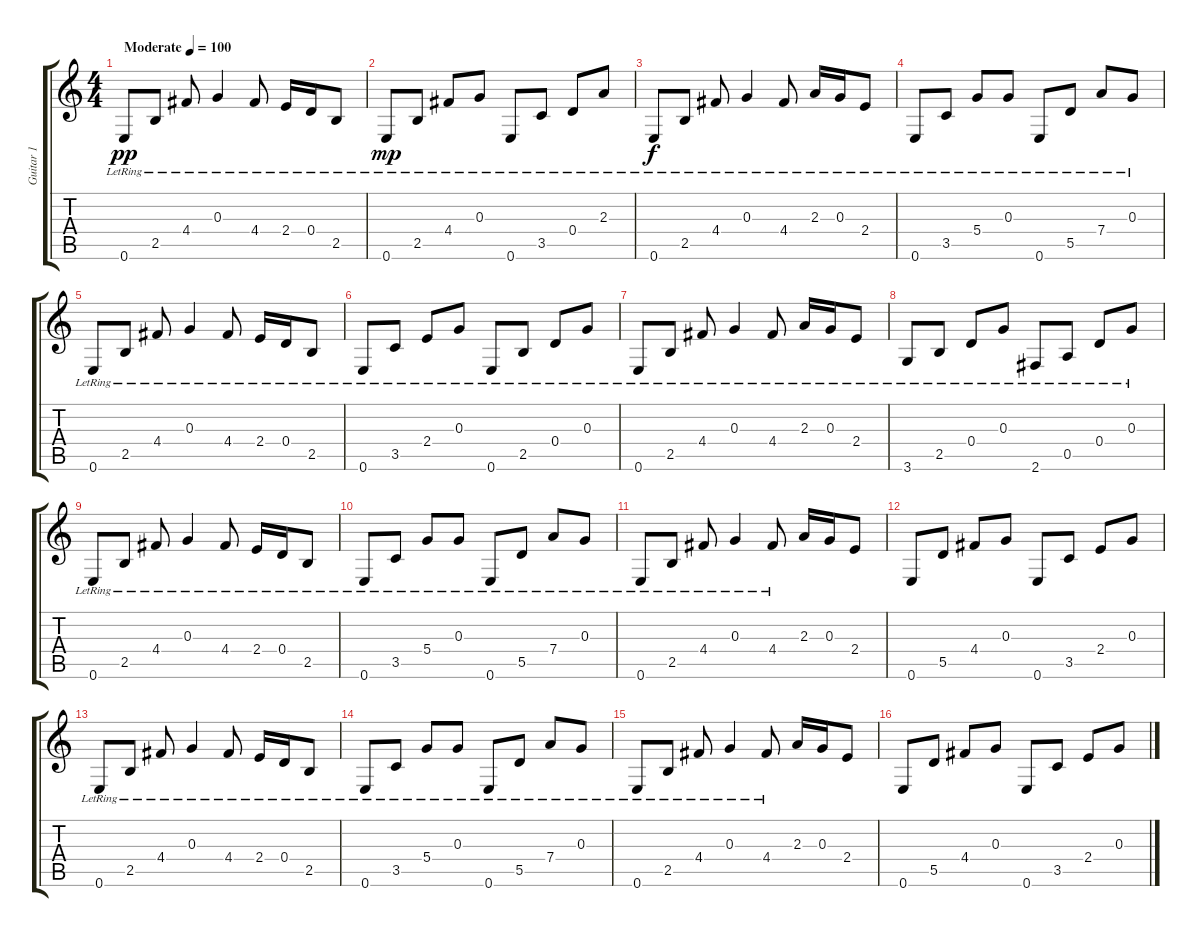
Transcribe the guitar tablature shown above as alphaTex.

\track ("Guitar 1" "Guitar 1") {instrument acousticguitarsteel}
\staff {score tabs}
\tuning (E4 B3 G3 D3 A2 E2) {hide}
\ts (4 4)
\tempo (100 "Moderate")
\clef g2
\ks c
0.6{lr}.8{dy pp instrument acousticguitarsteel} 2.5{lr}.8 4.4{lr}.8 0.3{lr}.4 4.4{lr}.8 2.4{lr}.16 0.4{lr}.16 2.5{lr}.8 |
0.6{lr}.8{dy mp} 2.5{lr}.8 4.4{lr}.8 0.3{lr}.8 0.6{lr}.8 3.5{lr}.8 0.4{lr}.8 2.3{lr}.8 |
0.6{lr}.8{dy f} 2.5{lr}.8 4.4{lr}.8 0.3{lr}.4 4.4{lr}.8 2.3{lr}.16 0.3{lr}.16 2.4{lr}.8 |
0.6{lr}.8 3.5{lr}.8 5.4{lr}.8 0.3{lr}.8 0.6{lr}.8 5.5{lr}.8 7.4{lr}.8 0.3{lr}.8 |
0.6{lr}.8 2.5{lr}.8 4.4{lr}.8 0.3{lr}.4 4.4{lr}.8 2.4{lr}.16 0.4{lr}.16 2.5{lr}.8 |
0.6{lr}.8 3.5{lr}.8 2.4{lr}.8 0.3{lr}.8 0.6{lr}.8 2.5{lr}.8 0.4{lr}.8 0.3{lr}.8 |
0.6{lr}.8 2.5{lr}.8 4.4{lr}.8 0.3{lr}.4 4.4{lr}.8 2.3{lr}.16 0.3{lr}.16 2.4{lr}.8 |
3.6{lr}.8 2.5{lr}.8 0.4{lr}.8 0.3{lr}.8 2.6{lr}.8 0.5{lr}.8 0.4{lr}.8 0.3{lr}.8 |
0.6{lr}.8 2.5{lr}.8 4.4{lr}.8 0.3{lr}.4 4.4{lr}.8 2.4{lr}.16 0.4{lr}.16 2.5{lr}.8 |
0.6{lr}.8 3.5{lr}.8 5.4{lr}.8 0.3{lr}.8 0.6{lr}.8 5.5{lr}.8 7.4{lr}.8 0.3{lr}.8 |
0.6{lr}.8 2.5{lr}.8 4.4{lr}.8 0.3{lr}.4 4.4{lr}.8 2.3.16 0.3.16 2.4.8 |
0.6.8 5.5.8 4.4.8 0.3.8 0.6.8 3.5.8 2.4.8 0.3.8 |
0.6{lr}.8 2.5{lr}.8 4.4{lr}.8 0.3{lr}.4 4.4{lr}.8 2.4{lr}.16 0.4{lr}.16 2.5{lr}.8 |
0.6{lr}.8 3.5{lr}.8 5.4{lr}.8 0.3{lr}.8 0.6{lr}.8 5.5{lr}.8 7.4{lr}.8 0.3{lr}.8 |
0.6{lr}.8 2.5{lr}.8 4.4{lr}.8 0.3{lr}.4 4.4{lr}.8 2.3.16 0.3.16 2.4.8 |
0.6.8 5.5.8 4.4.8 0.3.8 0.6.8 3.5.8 2.4.8 0.3.8
